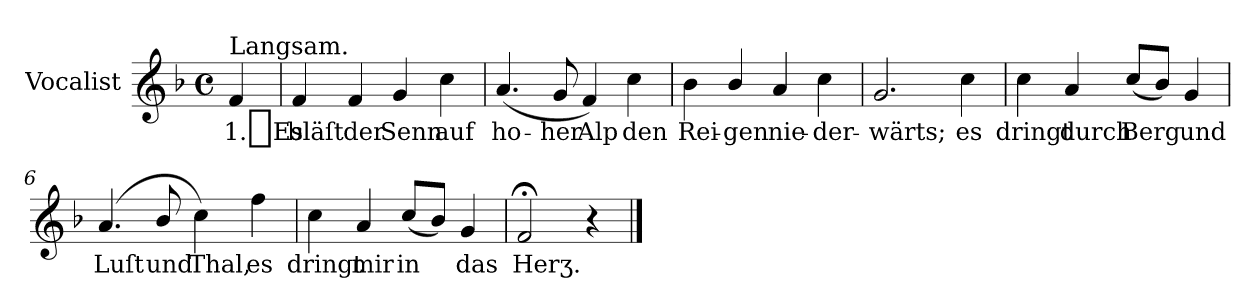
**kern	**text
*part1	*part1
*staff1	*staff1
*I"Vocalist	*
*k[b-]	*
*F:	*
*M4/4	*
*met(c)	*
=	=
!LO:TX:a:t=Langsam.	!
4f	1._Es
=1	=1
4f	bläſt
4f	der
4g	Senn
4cc	auf
=2	=2
(4.a	ho-
8g	-her
4f)	Alp
4cc	den
=3	=3
4b-	Rei-
4b-/	-gen
4a	nie-
4cc	-der-
=4	=4
2.g	-wärts;
4cc	es
=5	=5
4cc	dringt
4a	durch
(8cc/L	Berg
8b-J)	.
4g	und
=6	=6
(4.a	Luſt
8b-/	und
4cc)	Thal,
4ff	es
=7	=7
4cc	dringt
4a	mir
(8cc/L	in
8b-J)	.
4g	das
=8	=8
2f;<	Herʒ.
4r	.
==	==
*-	*-
